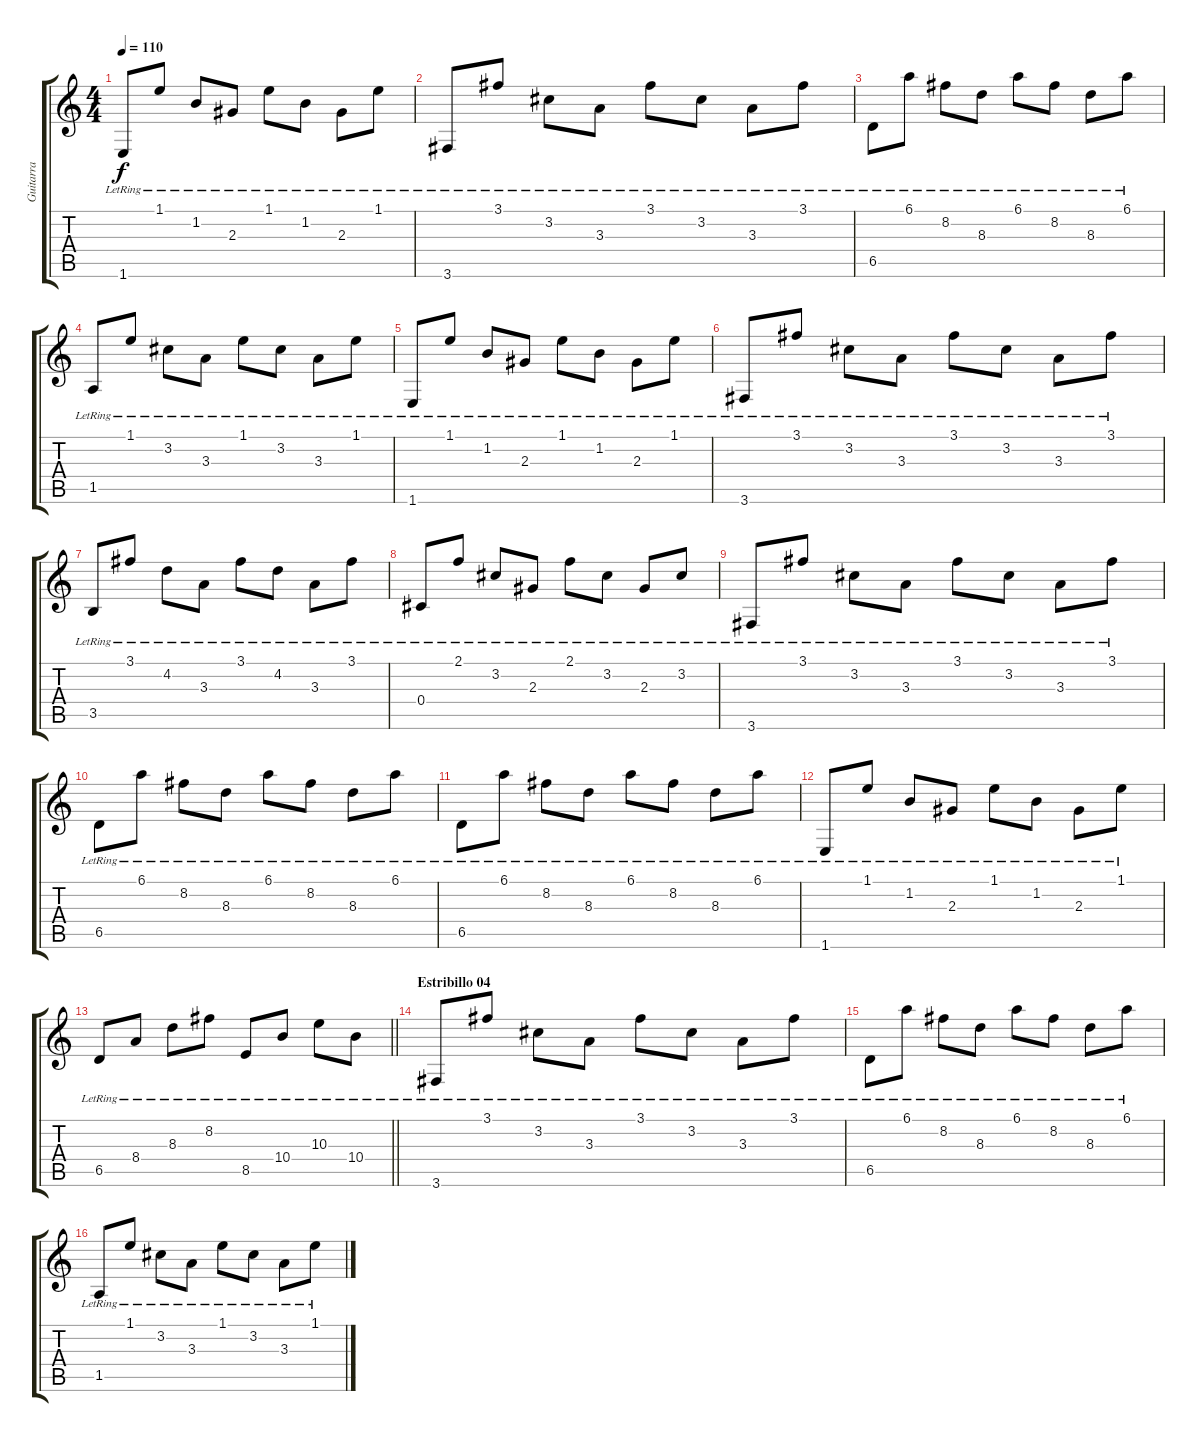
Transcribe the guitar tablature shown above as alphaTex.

\track ("Guitarra" "Guitarra") {instrument acousticguitarsteel}
\staff {score tabs}
\tuning (Eb4 Bb3 Gb3 Db3 Ab2 Eb2) {hide}
\ts (4 4)
\tempo 110
\clef g2
\ks c
1.6{lr}.8{dy f} 1.1{lr}.8 1.2{lr}.8 2.3{lr}.8 1.1{lr}.8 1.2{lr}.8 2.3{lr}.8 1.1{lr}.8 |
3.6{lr}.8 3.1{lr}.8 3.2{lr}.8 3.3{lr}.8 3.1{lr}.8 3.2{lr}.8 3.3{lr}.8 3.1{lr}.8 |
6.5{lr}.8 6.1{lr}.8 8.2{lr}.8 8.3{lr}.8 6.1{lr}.8 8.2{lr}.8 8.3{lr}.8 6.1{lr}.8 |
1.5{lr}.8 1.1{lr}.8 3.2{lr}.8 3.3{lr}.8 1.1{lr}.8 3.2{lr}.8 3.3{lr}.8 1.1{lr}.8 |
1.6{lr}.8 1.1{lr}.8 1.2{lr}.8 2.3{lr}.8 1.1{lr}.8 1.2{lr}.8 2.3{lr}.8 1.1{lr}.8 |
3.6{lr}.8 3.1{lr}.8 3.2{lr}.8 3.3{lr}.8 3.1{lr}.8 3.2{lr}.8 3.3{lr}.8 3.1{lr}.8 |
3.5{lr}.8 3.1{lr}.8 4.2{lr}.8 3.3{lr}.8 3.1{lr}.8 4.2{lr}.8 3.3{lr}.8 3.1{lr}.8 |
0.4{lr}.8 2.1{lr}.8 3.2{lr}.8 2.3{lr}.8 2.1{lr}.8 3.2{lr}.8 2.3{lr}.8 3.2{lr}.8 |
3.6{lr}.8 3.1{lr}.8 3.2{lr}.8 3.3{lr}.8 3.1{lr}.8 3.2{lr}.8 3.3{lr}.8 3.1{lr}.8 |
6.5{lr}.8 6.1{lr}.8 8.2{lr}.8 8.3{lr}.8 6.1{lr}.8 8.2{lr}.8 8.3{lr}.8 6.1{lr}.8 |
6.5{lr}.8 6.1{lr}.8 8.2{lr}.8 8.3{lr}.8 6.1{lr}.8 8.2{lr}.8 8.3{lr}.8 6.1{lr}.8 |
1.6{lr}.8 1.1{lr}.8 1.2{lr}.8 2.3{lr}.8 1.1{lr}.8 1.2{lr}.8 2.3{lr}.8 1.1{lr}.8 |
\barLineRight lightlight
6.5{lr}.8 8.4{lr}.8 8.3{lr}.8 8.2{lr}.8 8.5{lr}.8 10.4{lr}.8 10.3{lr}.8 10.4{lr}.8 |
\section ("" "Estribillo 04")
3.6{lr}.8 3.1{lr}.8 3.2{lr}.8 3.3{lr}.8 3.1{lr}.8 3.2{lr}.8 3.3{lr}.8 3.1{lr}.8 |
6.5{lr}.8 6.1{lr}.8 8.2{lr}.8 8.3{lr}.8 6.1{lr}.8 8.2{lr}.8 8.3{lr}.8 6.1{lr}.8 |
1.5{lr}.8 1.1{lr}.8 3.2{lr}.8 3.3{lr}.8 1.1{lr}.8 3.2{lr}.8 3.3{lr}.8 1.1{lr}.8
